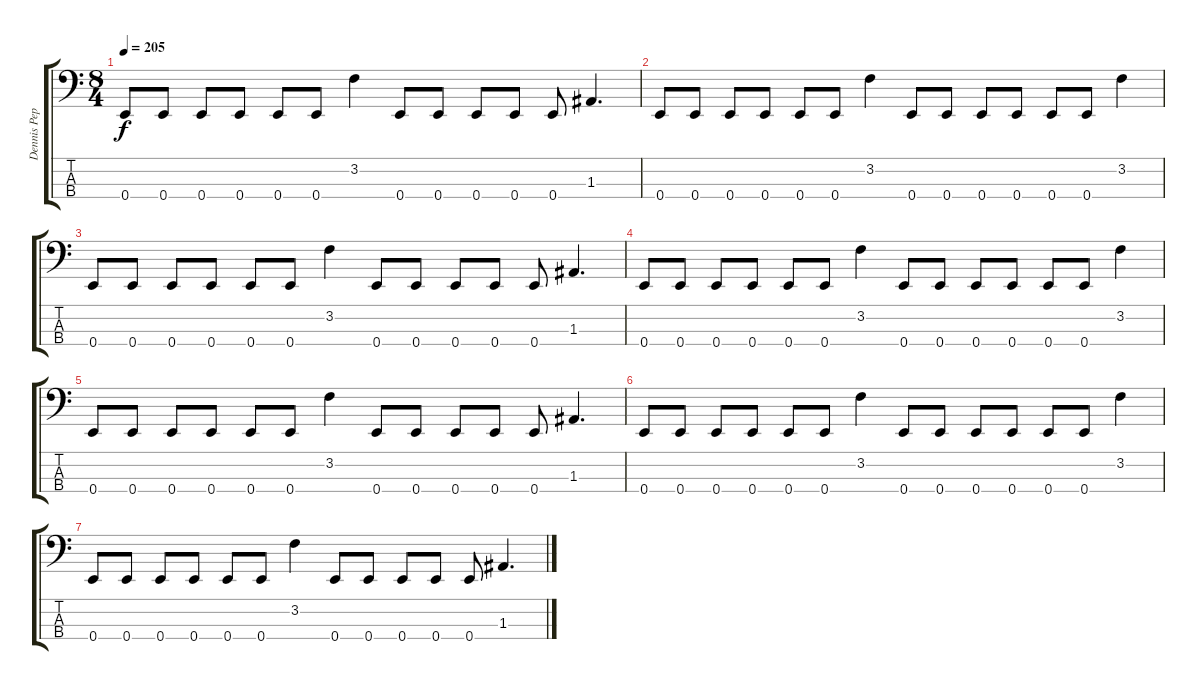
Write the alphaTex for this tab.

\track ("Dennis Pepa - Bass" "Dennis Pep") {instrument electricbasspick}
\staff {score tabs}
\tuning (G2 D2 A1 E1) {hide}
\ts (8 4)
\tempo 205
\clef f4
\ks c
0.4.8{dy f} 0.4.8 0.4.8 0.4.8 0.4.8 0.4.8 3.2.4 0.4.8 0.4.8 0.4.8 0.4.8 0.4.8 1.3.4{d} |
0.4.8 0.4.8 0.4.8 0.4.8 0.4.8 0.4.8 3.2.4 0.4.8 0.4.8 0.4.8 0.4.8 0.4.8 0.4.8 3.2.4 |
0.4.8 0.4.8 0.4.8 0.4.8 0.4.8 0.4.8 3.2.4 0.4.8 0.4.8 0.4.8 0.4.8 0.4.8 1.3.4{d} |
0.4.8 0.4.8 0.4.8 0.4.8 0.4.8 0.4.8 3.2.4 0.4.8 0.4.8 0.4.8 0.4.8 0.4.8 0.4.8 3.2.4 |
0.4.8 0.4.8 0.4.8 0.4.8 0.4.8 0.4.8 3.2.4 0.4.8 0.4.8 0.4.8 0.4.8 0.4.8 1.3.4{d} |
0.4.8 0.4.8 0.4.8 0.4.8 0.4.8 0.4.8 3.2.4 0.4.8 0.4.8 0.4.8 0.4.8 0.4.8 0.4.8 3.2.4 |
0.4.8 0.4.8 0.4.8 0.4.8 0.4.8 0.4.8 3.2.4 0.4.8 0.4.8 0.4.8 0.4.8 0.4.8 1.3.4{d}
